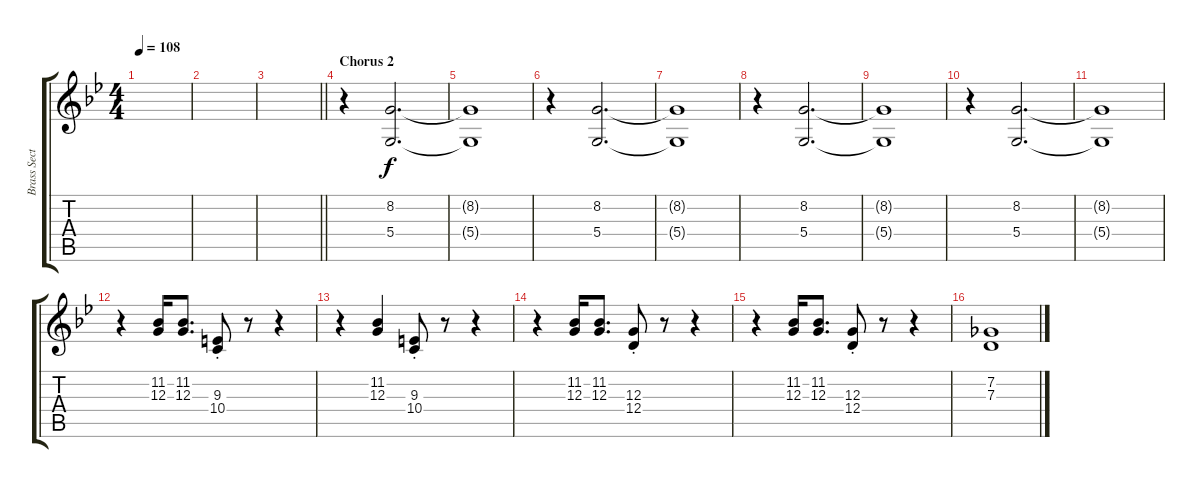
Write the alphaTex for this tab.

\track ("Brass Section" "Brass Sect") {instrument altosax}
\staff {score tabs}
\tuning (E4 B3 G3 D3 A2 E2) {hide}
\ts (4 4)
\tempo 108
\clef g2
\ks bb
|
|
\barLineRight lightlight
|
\section ("" "Chorus 2")
r.4 (8.2 5.4).2{d} |
(8.2{t} 5.4{t}).1 |
r.4 (8.2 5.4).2{d} |
(8.2{t} 5.4{t}).1 |
r.4 (8.2 5.4).2{d} |
(8.2{t} 5.4{t}).1 |
r.4 (8.2 5.4).2{d} |
(8.2{t} 5.4{t}).1 |
r.4 (11.2 12.3).16 (11.2 12.3).8{d} (9.3{st} 10.4{st}).8 r.8 r.4 |
r.4 (11.2 12.3).4 (9.3{st} 10.4{st}).8 r.8 r.4 |
r.4 (11.2 12.3).16 (11.2 12.3).8{d} (12.3{st} 12.4{st}).8 r.8 r.4 |
r.4 (11.2 12.3).16 (11.2 12.3).8{d} (12.3{st} 12.4{st}).8 r.8 r.4 |
(7.2 7.3).1
